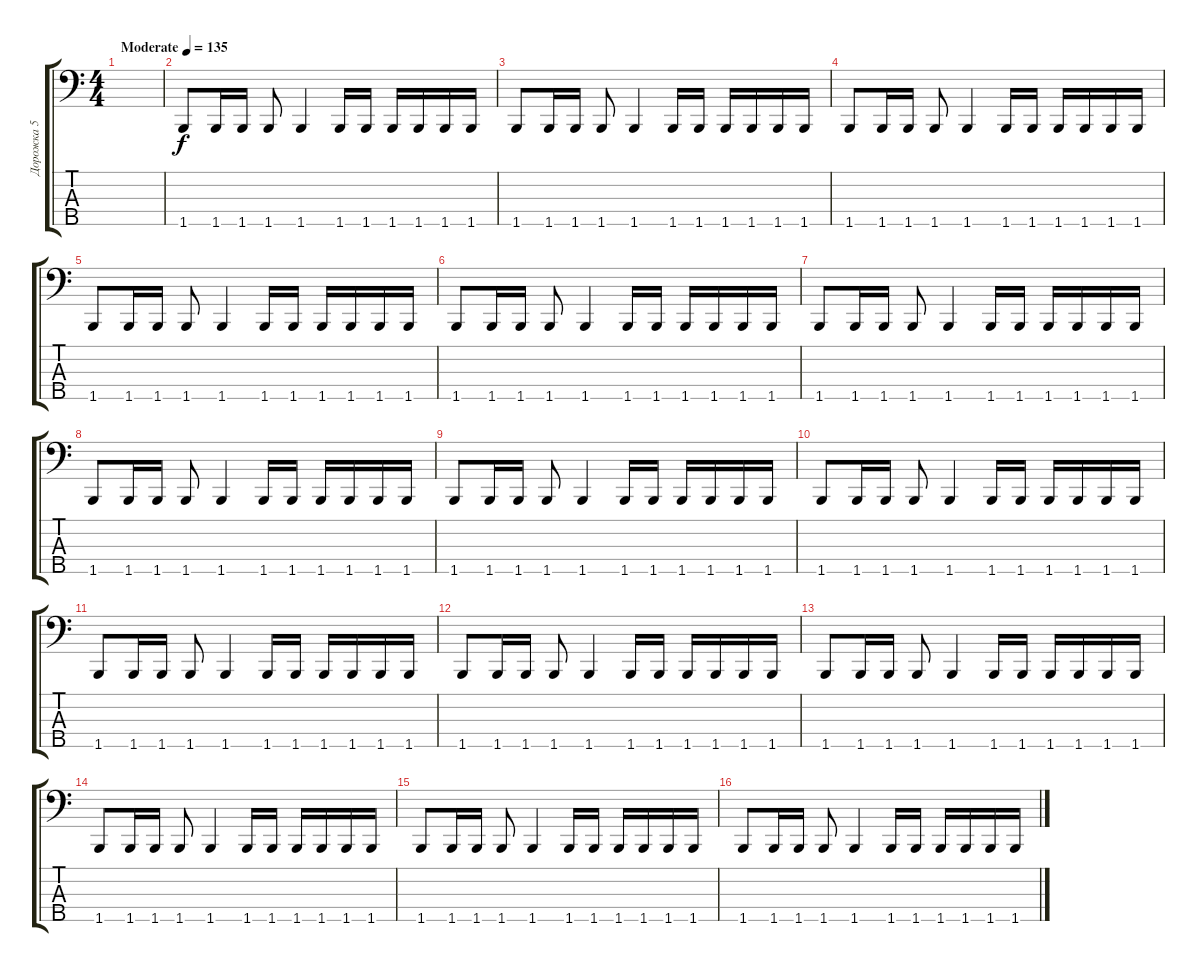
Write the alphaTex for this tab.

\track ("Дорожка 5" "Дорожка 5") {instrument electricbassfinger}
\staff {score tabs}
\tuning (Gb2 Db2 Ab1 Eb1 Bb0) {hide}
\ts (4 4)
\tempo (135 "Moderate")
\clef f4
\ks c
|
1.5.8 1.5.16 1.5.16 1.5.8 1.5.4 1.5.16 1.5.16 1.5.16 1.5.16 1.5.16 1.5.16 |
1.5.8 1.5.16 1.5.16 1.5.8 1.5.4 1.5.16 1.5.16 1.5.16 1.5.16 1.5.16 1.5.16 |
1.5.8 1.5.16 1.5.16 1.5.8 1.5.4 1.5.16 1.5.16 1.5.16 1.5.16 1.5.16 1.5.16 |
1.5.8 1.5.16 1.5.16 1.5.8 1.5.4 1.5.16 1.5.16 1.5.16 1.5.16 1.5.16 1.5.16 |
1.5.8 1.5.16 1.5.16 1.5.8 1.5.4 1.5.16 1.5.16 1.5.16 1.5.16 1.5.16 1.5.16 |
1.5.8 1.5.16 1.5.16 1.5.8 1.5.4 1.5.16 1.5.16 1.5.16 1.5.16 1.5.16 1.5.16 |
1.5.8 1.5.16 1.5.16 1.5.8 1.5.4 1.5.16 1.5.16 1.5.16 1.5.16 1.5.16 1.5.16 |
1.5.8 1.5.16 1.5.16 1.5.8 1.5.4 1.5.16 1.5.16 1.5.16 1.5.16 1.5.16 1.5.16 |
1.5.8 1.5.16 1.5.16 1.5.8 1.5.4 1.5.16 1.5.16 1.5.16 1.5.16 1.5.16 1.5.16 |
1.5.8 1.5.16 1.5.16 1.5.8 1.5.4 1.5.16 1.5.16 1.5.16 1.5.16 1.5.16 1.5.16 |
1.5.8 1.5.16 1.5.16 1.5.8 1.5.4 1.5.16 1.5.16 1.5.16 1.5.16 1.5.16 1.5.16 |
1.5.8 1.5.16 1.5.16 1.5.8 1.5.4 1.5.16 1.5.16 1.5.16 1.5.16 1.5.16 1.5.16 |
1.5.8 1.5.16 1.5.16 1.5.8 1.5.4 1.5.16 1.5.16 1.5.16 1.5.16 1.5.16 1.5.16 |
1.5.8 1.5.16 1.5.16 1.5.8 1.5.4 1.5.16 1.5.16 1.5.16 1.5.16 1.5.16 1.5.16 |
1.5.8 1.5.16 1.5.16 1.5.8 1.5.4 1.5.16 1.5.16 1.5.16 1.5.16 1.5.16 1.5.16
